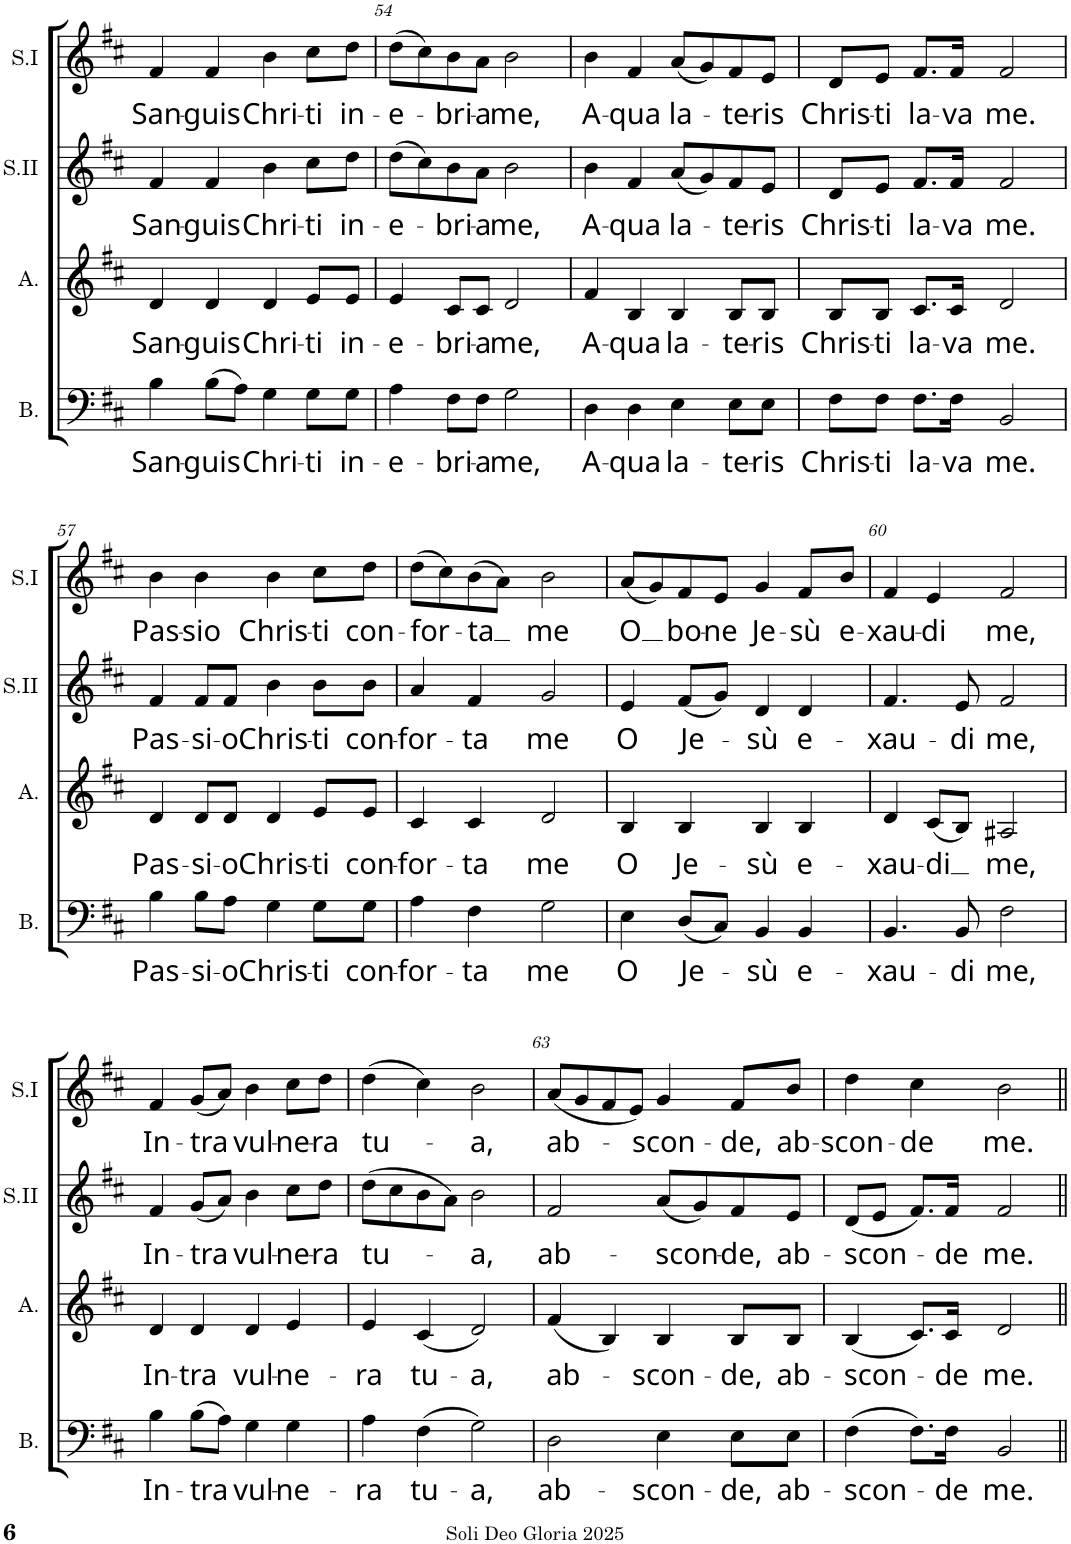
**kern	**text	**kern	**text	**kern	**text	**kern	**text
*part4	*part4	*part3	*part3	*part2	*part2	*part1	*part1
*staff4	*staff4	*staff3	*staff3	*staff2	*staff2	*staff1	*staff1
*I"Basse	*	*I"Alto	*	*I"Soprano II	*	*I"Soprano I	*
*I'B.	*	*I'A.	*	*I'S.II	*	*I'S.I	*
!!LO:PB:g=z
*clefF4	*	*clefG2	*	*clefG2	*	*clefG2	*
*k[f#c#]	*	*k[f#c#]	*	*k[f#c#]	*	*k[f#c#]	*
*M4/4	*	*M4/4	*	*M4/4	*	*M4/4	*
=53	=53	=53	=53	=53	=53	=53	=53
!	!LO:LY:b	!	!LO:LY:b	!	!LO:LY:b	!	!LO:LY:b
4B\	San-	4d/	San-	4f#/	San-	4f#/	San-
!	!LO:LY:b	!	!LO:LY:b	!	!LO:LY:b	!	!LO:LY:b
(8B\L	-guis	4d/	-guis	4f#/	-guis	4f#/	-guis
8A\J)	.	.	.	.	.	.	.
!	!LO:LY:b	!	!LO:LY:b	!	!LO:LY:b	!	!LO:LY:b
4G\	Chri-	4d/	Chri-	4b\	Chri-	4b\	Chri-
!	!LO:LY:b	!	!LO:LY:b	!	!LO:LY:b	!	!LO:LY:b
8G\L	-ti	8e/L	-ti	8cc#\L	-ti	8cc#\L	-ti
!	!LO:LY:b	!	!LO:LY:b	!	!LO:LY:b	!	!LO:LY:b
8G\J	in-	8e/J	in-	8dd\J	in-	8dd\J	in-
=54	=54	=54	=54	=54	=54	=54	=54
!	!LO:LY:b	!	!LO:LY:b	!	!LO:LY:b	!	!LO:LY:b
4A\	-e-	4e/	-e-	(8dd\L	-e-	(8dd\L	-e-
.	.	.	.	8cc#\)	.	8cc#\)	.
!	!LO:LY:b	!	!LO:LY:b	!	!LO:LY:b	!	!LO:LY:b
8F#\L	-bri-	8c#/L	-bri-	8b\	-bri-	8b\	-bri-
!	!LO:LY:b	!	!LO:LY:b	!	!LO:LY:b	!	!LO:LY:b
8F#\J	-a	8c#/J	-a	8a\J	-a	8a\J	-a
!	!LO:LY:b	!	!LO:LY:b	!	!LO:LY:b	!	!LO:LY:b
2G\	me,	2d/	me,	2b\	me,	2b\	me,
=55	=55	=55	=55	=55	=55	=55	=55
!	!LO:LY:b	!	!LO:LY:b	!	!LO:LY:b	!	!LO:LY:b
4D\	A-	4f#/	A-	4b\	A-	4b\	A-
!	!LO:LY:b	!	!LO:LY:b	!	!LO:LY:b	!	!LO:LY:b
4D\	-qua	4B/	-qua	4f#/	-qua	4f#/	-qua
!	!LO:LY:b	!	!LO:LY:b	!	!LO:LY:b	!	!LO:LY:b
4E\	la-	4B/	la-	(8a/L	la-	(8a/L	la-
.	.	.	.	8g/)	.	8g/)	.
!	!LO:LY:b	!	!LO:LY:b	!	!LO:LY:b	!	!LO:LY:b
8E\L	-te-	8B/L	-te-	8f#/	-te-	8f#/	-te-
!	!LO:LY:b	!	!LO:LY:b	!	!LO:LY:b	!	!LO:LY:b
8E\J	-ris	8B/J	-ris	8e/J	-ris	8e/J	-ris
=56	=56	=56	=56	=56	=56	=56	=56
!	!LO:LY:b	!	!LO:LY:b	!	!LO:LY:b	!	!LO:LY:b
8F#\L	Chris-	8B/L	Chris-	8d/L	Chris-	8d/L	Chris-
!	!LO:LY:b	!	!LO:LY:b	!	!LO:LY:b	!	!LO:LY:b
8F#\J	-ti	8B/J	-ti	8e/J	-ti	8e/J	-ti
!	!LO:LY:b	!	!LO:LY:b	!	!LO:LY:b	!	!LO:LY:b
8.F#\L	la-	8.c#/L	la-	8.f#/L	la-	8.f#/L	la-
!	!LO:LY:b	!	!LO:LY:b	!	!LO:LY:b	!	!LO:LY:b
16F#\Jk	-va	16c#/Jk	-va	16f#/Jk	-va	16f#/Jk	-va
!	!LO:LY:b	!	!LO:LY:b	!	!LO:LY:b	!	!LO:LY:b
2BB/	me.	2d/	me.	2f#/	me.	2f#/	me.
!!LO:LB:g=z
=57	=57	=57	=57	=57	=57	=57	=57
!	!LO:LY:b	!	!LO:LY:b	!	!LO:LY:b	!	!LO:LY:b
4B\	Pas-	4d/	Pas-	4f#/	Pas-	4b\	Pas-
!	!LO:LY:b	!	!LO:LY:b	!	!LO:LY:b	!	!LO:LY:b
8B\L	-si-	8d/L	-si-	8f#/L	-si-	4b\	-sio
!	!LO:LY:b	!	!LO:LY:b	!	!LO:LY:b	!	!
8A\J	-o	8d/J	-o	8f#/J	-o	.	.
!	!LO:LY:b	!	!LO:LY:b	!	!LO:LY:b	!	!LO:LY:b
4G\	Chris-	4d/	Chris-	4b\	Chris-	4b\	Chris-
!	!LO:LY:b	!	!LO:LY:b	!	!LO:LY:b	!	!LO:LY:b
8G\L	-ti	8e/L	-ti	8b\L	-ti	8cc#\L	-ti
!	!LO:LY:b	!	!LO:LY:b	!	!LO:LY:b	!	!LO:LY:b
8G\J	con-	8e/J	con-	8b\J	con-	8dd\J	con-
=58	=58	=58	=58	=58	=58	=58	=58
!	!LO:LY:b	!	!LO:LY:b	!	!LO:LY:b	!	!LO:LY:b
4A\	-for-	4c#/	-for-	4a/	-for-	(8dd\L	-for-
.	.	.	.	.	.	8cc#\)	.
!	!LO:LY:b	!	!LO:LY:b	!	!LO:LY:b	!	!LO:LY:b
4F#\	-ta	4c#/	-ta	4f#/	-ta	(8b\	-ta
.	.	.	.	.	.	8a\J)	.
!	!LO:LY:b	!	!LO:LY:b	!	!LO:LY:b	!	!LO:LY:b
2G\	me	2d/	me	2g/	me	2b\	me
=59	=59	=59	=59	=59	=59	=59	=59
!	!LO:LY:b	!	!LO:LY:b	!	!LO:LY:b	!	!LO:LY:b
4E\	O	4B/	O	4e/	O	(8a/L	O
.	.	.	.	.	.	8g/)	.
!	!LO:LY:b	!	!LO:LY:b	!	!LO:LY:b	!	!LO:LY:b
(8D/L	Je-	4B/	Je-	(8f#/L	Je-	8f#/	bo-
!	!	!	!	!	!	!	!LO:LY:b
8C#/J)	.	.	.	8g/J)	.	8e/J	-ne
!	!LO:LY:b	!	!LO:LY:b	!	!LO:LY:b	!	!LO:LY:b
4BB/	-sù	4B/	-sù	4d/	-sù	4g/	Je-
!	!LO:LY:b	!	!LO:LY:b	!	!LO:LY:b	!	!LO:LY:b
4BB/	e-	4B/	e-	4d/	e-	8f#/L	-sù
!	!	!	!	!	!	!	!LO:LY:b
.	.	.	.	.	.	8b/J	e-
=60	=60	=60	=60	=60	=60	=60	=60
!	!LO:LY:b	!	!LO:LY:b	!	!LO:LY:b	!	!LO:LY:b
4.BB/	-xau-	4d/	-xau-	4.f#/	-xau-	4f#/	-xau-
!	!	!	!LO:LY:b	!	!	!	!LO:LY:b
.	.	(8c#/L	-di	.	.	4e/	-di
!	!LO:LY:b	!	!	!	!LO:LY:b	!	!
8BB/	-di	8B/J)	.	8e/	-di	.	.
!	!LO:LY:b	!	!LO:LY:b	!	!LO:LY:b	!	!LO:LY:b
2F#\	me,	2A#X/	me,	2f#/	me,	2f#/	me,
!!LO:LB:g=z
=61	=61	=61	=61	=61	=61	=61	=61
!	!LO:LY:b	!	!LO:LY:b	!	!LO:LY:b	!	!LO:LY:b
4B\	In-	4d/	In-	4f#/	In-	4f#/	In-
!	!LO:LY:b	!	!LO:LY:b	!	!LO:LY:b	!	!LO:LY:b
(8B\L	-tra	4d/	-tra	(8g/L	-tra	(8g/L	-tra
8A\J)	.	.	.	8a/J)	.	8a/J)	.
!	!LO:LY:b	!	!LO:LY:b	!	!LO:LY:b	!	!LO:LY:b
4G\	vul-	4d/	vul-	4b\	vul-	4b\	vul-
!	!LO:LY:b	!	!LO:LY:b	!	!LO:LY:b	!	!LO:LY:b
4G\	-ne-	4e/	-ne-	8cc#\L	-ne-	8cc#\L	-ne-
!	!	!	!	!	!LO:LY:b	!	!LO:LY:b
.	.	.	.	8dd\J	-ra	8dd\J	-ra
=62	=62	=62	=62	=62	=62	=62	=62
!	!LO:LY:b	!	!LO:LY:b	!	!LO:LY:b	!	!LO:LY:b
4A\	-ra	4e/	-ra	(8dd\L	tu-	(4dd\	tu-
.	.	.	.	8cc#\	.	.	.
!	!LO:LY:b	!	!LO:LY:b	!	!	!	!
(4F#\	tu-	(4c#/	tu-	8b\	.	4cc#\)	.
.	.	.	.	8a\J)	.	.	.
!	!LO:LY:b	!	!LO:LY:b	!	!LO:LY:b	!	!LO:LY:b
2G\)	-a,	2d/)	-a,	2b\	-a,	2b\	-a,
=63	=63	=63	=63	=63	=63	=63	=63
!	!LO:LY:b	!	!LO:LY:b	!	!LO:LY:b	!	!LO:LY:b
2D\	ab-	(4f#/	ab-	2f#/	ab-	(8a/L	ab-
.	.	.	.	.	.	8g/	.
.	.	4B/)	.	.	.	8f#/	.
.	.	.	.	.	.	8e/J)	.
!	!LO:LY:b	!	!LO:LY:b	!	!LO:LY:b	!	!LO:LY:b
4E\	-scon-	4B/	-scon-	(8a/L	-scon-	4g/	-scon-
.	.	.	.	8g/)	.	.	.
!	!LO:LY:b	!	!LO:LY:b	!	!LO:LY:b	!	!LO:LY:b
8E\L	-de,	8B/L	-de,	8f#/	-de,	8f#/L	-de,
!	!LO:LY:b	!	!LO:LY:b	!	!LO:LY:b	!	!LO:LY:b
8E\J	ab-	8B/J	ab-	8e/J	ab-	8b/J	ab-
=64	=64	=64	=64	=64	=64	=64	=64
!	!LO:LY:b	!	!LO:LY:b	!	!LO:LY:b	!	!LO:LY:b
(4F#\	-scon-	(4B/	-scon-	(8d/L	-scon-	4dd\	-scon-
.	.	.	.	8e/J	.	.	.
!	!	!	!	!	!	!	!LO:LY:b
8.F#\L)	.	8.c#/L)	.	8.f#/L)	.	4cc#\	-de
!	!LO:LY:b	!	!LO:LY:b	!	!LO:LY:b	!	!
16F#\Jk	-de	16c#/Jk	-de	16f#/Jk	-de	.	.
!	!LO:LY:b	!	!LO:LY:b	!	!LO:LY:b	!	!LO:LY:b
2BB/	me.	2d/	me.	2f#/	me.	2b\	me.
=||	=||	=||	=||	=||	=||	=||	=||
*-	*-	*-	*-	*-	*-	*-	*-
